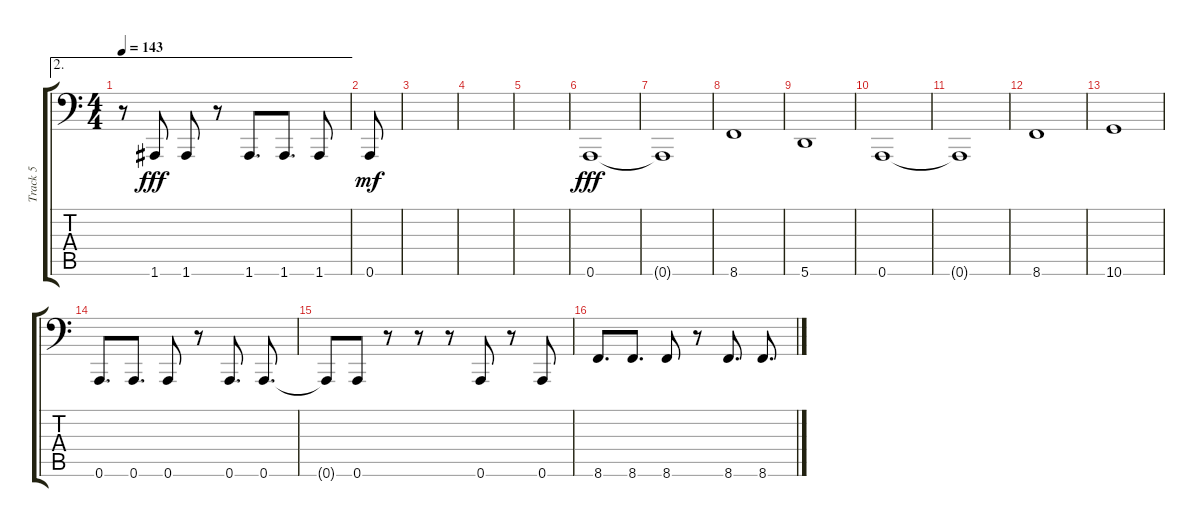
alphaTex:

\track ("Track 5" "Track 5") {instrument slapbass1}
\staff {score tabs}
\tuning (A2 E2 C2 G1 D1 A0) {hide}
\ae 2
\ts (4 4)
\tempo 143
\clef f4
\ks c
r.8{dy fff} 1.6.8 1.6.8 r.8 1.6.8{d} 1.6.8{d} 1.6.8 |
0.6.8{dy mf} |
|
|
|
0.6.1{dy fff} |
0.6{t}.1 |
8.6.1 |
5.6.1 |
0.6.1 |
0.6{t}.1 |
8.6.1 |
10.6.1 |
0.6.8{d} 0.6.8{d} 0.6.8 r.8 0.6.8{d} 0.6.8{d} |
0.6{t}.8 0.6.8 r.8 r.8 r.8 0.6.8 r.8 0.6.8 |
8.6.8{d} 8.6.8{d} 8.6.8 r.8 8.6.8{d} 8.6.8{d}
